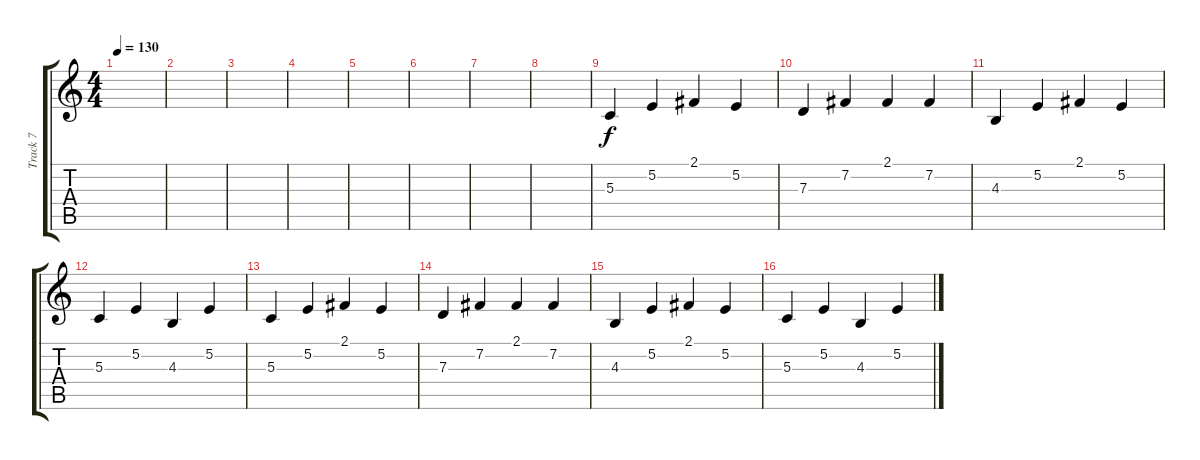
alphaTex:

\track ("Track 7" "Track 7") {instrument flute}
\staff {score tabs}
\tuning (E4 B3 G3 D3 A2 E2) {hide}
\ts (4 4)
\tempo 130
\clef g2
\ks c
|
|
|
|
|
|
|
|
5.3.4 5.2.4 2.1.4 5.2.4 |
7.3.4 7.2.4 2.1.4 7.2.4 |
4.3.4 5.2.4 2.1.4 5.2.4 |
5.3.4 5.2.4 4.3.4 5.2.4 |
5.3.4 5.2.4 2.1.4 5.2.4 |
7.3.4 7.2.4 2.1.4 7.2.4 |
4.3.4 5.2.4 2.1.4 5.2.4 |
5.3.4 5.2.4 4.3.4 5.2.4
